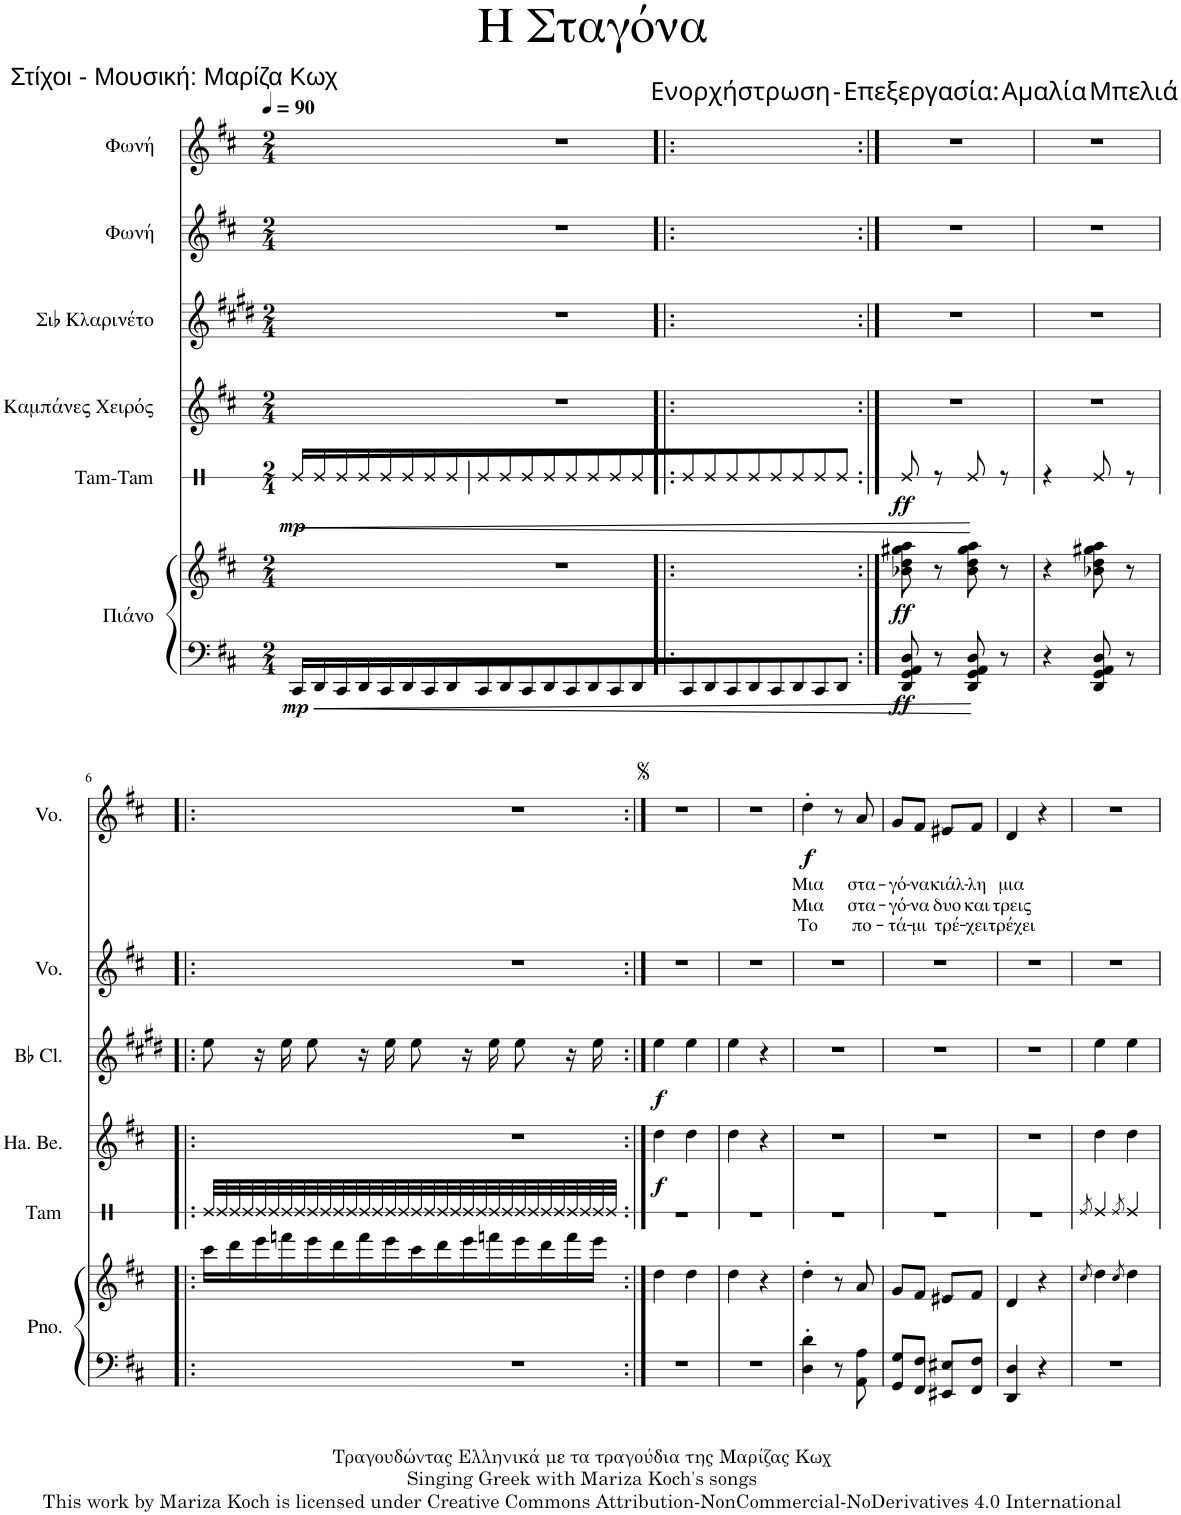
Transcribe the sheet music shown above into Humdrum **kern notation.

**kern	**kern	**dynam	**kern	**dynam	**kern	**dynam	**kern	**dynam	**kern	**kern	**text	**text	**text	**dynam
*part6	*part6	*part6	*part5	*part5	*part4	*part4	*part3	*part3	*part2	*part1	*part1	*part1	*part1	*part1
*staff7	*staff6	*staff6/7	*staff5	*staff5	*staff4	*staff4	*staff3	*staff3	*staff2	*staff1	*staff1	*staff1	*staff1	*staff1
*I"Πιάνο	*	*	*I"Tam-Tam	*	*I"Καμπάνες Χειρός	*	*I"Σιb Κλαρινέτο	*	*I"Φωνή	*I"Φωνή	*	*	*	*
*	*	*	*I'Tam	*	*	*	*	*	*	*	*	*	*	*
*	*	*	*stria1	*	*	*	*	*	*	*	*	*	*	*
*clefF4	*clefG2	*	*clefX	*	*clefG2	*	*clefG2	*	*clefG2	*clefG2	*	*	*	*
*	*	*	*	*	*	*	*Trd1c2	*	*	*	*	*	*	*
*k[f#c#]	*k[f#c#]	*	*k[]	*	*k[f#c#]	*	*k[f#c#g#d#]	*	*k[f#c#]	*k[f#c#]	*	*	*	*
*M2/4	*M2/4	*	*M2/4	*	*M2/4	*	*M2/4	*	*M2/4	*M2/4	*	*	*	*
*MM90	*MM90	*	*MM90	*	*MM90	*	*MM90	*	*MM90	*MM90	*	*	*	*
=1	=1	=1	=1	=1	=1	=1	=1	=1	=1	=1	=1	=1	=1	=1
!	!	!LO:DY:b=2	!	!LO:HP:b	!	!	!	!	!	!	!	!	!	!
!	!	!	!	!LO:DY:n=1:b	!	!	!	!	!	!	!	!	!	!
16CC#/LL	2ryy	mp	16Re/LL	< mp	2ryy	.	2ryy	.	2ryy	2ryy	.	.	.	.
16DD/	.	.	16Re/	.	.	.	.	.	.	.	.	.	.	.
16CC#/	.	.	16Re/	.	.	.	.	.	.	.	.	.	.	.
16DD/	.	.	16Re/	.	.	.	.	.	.	.	.	.	.	.
16CC#/	.	.	16Re/	.	.	.	.	.	.	.	.	.	.	.
16DD/	.	.	16Re/	.	.	.	.	.	.	.	.	.	.	.
16CC#/	.	.	16Re/	.	.	.	.	.	.	.	.	.	.	.
16DD/	.	.	16Re/	.	.	.	.	.	.	.	.	.	.	.
.	.	.	.	[	.	.	.	.	.	.	.	.	.	.
=2-	=2-	=2-	=2-	=2-	=2-	=2-	=2-	=2-	=2-	=2-	=2-	=2-	=2-	=2-
16CC#/	2r	.	16Re/	.	2r	.	2r	.	2r	2r	.	.	.	.
16DD/	.	.	16Re/	.	.	.	.	.	.	.	.	.	.	.
16CC#/	.	.	16Re/	.	.	.	.	.	.	.	.	.	.	.
16DD/	.	.	16Re/	.	.	.	.	.	.	.	.	.	.	.
16CC#/	.	.	16Re/	.	.	.	.	.	.	.	.	.	.	.
16DD/	.	.	16Re/	.	.	.	.	.	.	.	.	.	.	.
16CC#/	.	.	16Re/	.	.	.	.	.	.	.	.	.	.	.
16DD/	.	.	16Re/	.	.	.	.	.	.	.	.	.	.	.
=3!|:	=3!|:	=3!|:	=3!|:	=3!|:	=3!|:	=3!|:	=3!|:	=3!|:	=3!|:	=3!|:	=3!|:	=3!|:	=3!|:	=3!|:
16CC#/	2ryy	.	16Re/	.	2ryy	.	2ryy	.	2ryy	2ryy	.	.	.	.
16DD/	.	.	16Re/	.	.	.	.	.	.	.	.	.	.	.
16CC#/	.	.	16Re/	.	.	.	.	.	.	.	.	.	.	.
16DD/	.	.	16Re/	.	.	.	.	.	.	.	.	.	.	.
16CC#/	.	.	16Re/	.	.	.	.	.	.	.	.	.	.	.
16DD/	.	.	16Re/	.	.	.	.	.	.	.	.	.	.	.
16CC#/	.	.	16Re/	.	.	.	.	.	.	.	.	.	.	.
16DD/JJ	.	.	16Re/JJ	.	.	.	.	.	.	.	.	.	.	.
=4:|!	=4:|!	=4:|!	=4:|!	=4:|!	=4:|!	=4:|!	=4:|!	=4:|!	=4:|!	=4:|!	=4:|!	=4:|!	=4:|!	=4:|!
!	!	!LO:DY:b=2	!	!	!	!	!	!	!	!	!	!	!	!
!	!	!LO:DY:n=1:b	!	!LO:DY:b	!	!	!	!	!	!	!	!	!	!
8DD/ 8GG/ 8AA/ 8D/	8b-X\ 8dd\ 8gg#X\ 8aa\	ff ff	8Re/	ff	2r	.	2r	.	2r	2r	.	.	.	.
8r	8r	.	8r	.	.	.	.	.	.	.	.	.	.	.
8DD/ 8GG/ 8AA/ 8D/	8b-\ 8dd\ 8gg#\ 8aa\	.	8Re/	.	.	.	.	.	.	.	.	.	.	.
8r	8r	.	8r	.	.	.	.	.	.	.	.	.	.	.
=5	=5	=5	=5	=5	=5	=5	=5	=5	=5	=5	=5	=5	=5	=5
4r	4r	.	4r	.	2r	.	2r	.	2r	2r	.	.	.	.
8DD/ 8GG/ 8AA/ 8D/	8b-X\ 8dd\ 8gg#X\ 8aa\	.	8Re/	.	.	.	.	.	.	.	.	.	.	.
8r	8r	.	8r	.	.	.	.	.	.	.	.	.	.	.
!!LO:LB:g=z
=6!|:	=6!|:	=6!|:	=6!|:	=6!|:	=6!|:	=6!|:	=6!|:	=6!|:	=6!|:	=6!|:	=6!|:	=6!|:	=6!|:	=6!|:
2ryy	16ccc#\LL	.	32Re/LLL	.	2ryy	.	8ee\	.	2ryy	2ryy	.	.	.	.
.	.	.	32Re/	.	.	.	.	.	.	.	.	.	.	.
.	16ddd\	.	32Re/	.	.	.	.	.	.	.	.	.	.	.
.	.	.	32Re/	.	.	.	.	.	.	.	.	.	.	.
.	16eee\	.	32Re/	.	.	.	16r	.	.	.	.	.	.	.
.	.	.	32Re/	.	.	.	.	.	.	.	.	.	.	.
.	16fffn\	.	32Re/	.	.	.	16ee\	.	.	.	.	.	.	.
.	.	.	32Re/	.	.	.	.	.	.	.	.	.	.	.
.	16eee\	.	32Re/	.	.	.	8ee\	.	.	.	.	.	.	.
.	.	.	32Re/	.	.	.	.	.	.	.	.	.	.	.
.	16ddd\	.	32Re/	.	.	.	.	.	.	.	.	.	.	.
.	.	.	32Re/	.	.	.	.	.	.	.	.	.	.	.
.	16fff\	.	32Re/	.	.	.	16r	.	.	.	.	.	.	.
.	.	.	32Re/	.	.	.	.	.	.	.	.	.	.	.
.	16eee\	.	32Re/	.	.	.	16ee\	.	.	.	.	.	.	.
.	.	.	32Re/	.	.	.	.	.	.	.	.	.	.	.
=7-	=7-	=7-	=7-	=7-	=7-	=7-	=7-	=7-	=7-	=7-	=7-	=7-	=7-	=7-
2r	16ccc#\	.	32Re/	.	2r	.	8ee\	.	2r	2r	.	.	.	.
.	.	.	32Re/	.	.	.	.	.	.	.	.	.	.	.
.	16ddd\	.	32Re/	.	.	.	.	.	.	.	.	.	.	.
.	.	.	32Re/	.	.	.	.	.	.	.	.	.	.	.
.	16eee\	.	32Re/	.	.	.	16r	.	.	.	.	.	.	.
.	.	.	32Re/	.	.	.	.	.	.	.	.	.	.	.
.	16fffn\	.	32Re/	.	.	.	16ee\	.	.	.	.	.	.	.
.	.	.	32Re/	.	.	.	.	.	.	.	.	.	.	.
.	16eee\	.	32Re/	.	.	.	8ee\	.	.	.	.	.	.	.
.	.	.	32Re/	.	.	.	.	.	.	.	.	.	.	.
.	16ddd\	.	32Re/	.	.	.	.	.	.	.	.	.	.	.
.	.	.	32Re/	.	.	.	.	.	.	.	.	.	.	.
.	16fff\	.	32Re/	.	.	.	16r	.	.	.	.	.	.	.
.	.	.	32Re/	.	.	.	.	.	.	.	.	.	.	.
.	16eee\JJ	.	32Re/	.	.	.	16ee\	.	.	.	.	.	.	.
.	.	.	32Re/JJJ	.	.	.	.	.	.	.	.	.	.	.
=8:|!	=8:|!	=8:|!	=8:|!	=8:|!	=8:|!	=8:|!	=8:|!	=8:|!	=8:|!	=8:|!	=8:|!	=8:|!	=8:|!	=8:|!
!	!	!	!	!	!	!LO:DY:b	!	!LO:DY:b	!	!	!	!	!	!
2r	4dd\	.	2r	.	4dd\	f	4ee\	f	2r	2r	.	.	.	.
.	4dd\	.	.	.	4dd\	.	4ee\	.	.	.	.	.	.	.
=9	=9	=9	=9	=9	=9	=9	=9	=9	=9	=9	=9	=9	=9	=9
2r	4dd\	.	2r	.	4dd\	.	4ee\	.	2r	2r	.	.	.	.
.	4r	.	.	.	4r	.	4r	.	.	.	.	.	.	.
=10	=10	=10	=10	=10	=10	=10	=10	=10	=10	=10	=10	=10	=10	=10
!	!	!	!	!	!	!	!	!	!	!	!LO:LY:b	!LO:LY:b	!LO:LY:b	!LO:DY:b
4D\' 4d\'	4dd'\	.	2r	.	2r	.	2r	.	2r	4dd'\	Μια	Μια	Το	f
8r	8r	.	.	.	.	.	.	.	.	8r	.	.	.	.
!	!	!	!	!	!	!	!	!	!	!	!LO:LY:b	!LO:LY:b	!LO:LY:b	!
8AA\ 8A\	8a/	.	.	.	.	.	.	.	.	8a/	στα-	στα-	πο-	.
=11	=11	=11	=11	=11	=11	=11	=11	=11	=11	=11	=11	=11	=11	=11
!	!	!	!	!	!	!	!	!	!	!	!LO:LY:b	!LO:LY:b	!LO:LY:b	!
8GG/ 8G/L	8g/L	.	2r	.	2r	.	2r	.	2r	8g/L	-γό-	-γό-	-τά-	.
!	!	!	!	!	!	!	!	!	!	!	!LO:LY:b	!LO:LY:b	!LO:LY:b	!
8FF#/ 8F#/J	8f#/J	.	.	.	.	.	.	.	.	8f#/J	-να	-να	-μι	.
!	!	!	!	!	!	!	!	!	!	!	!LO:LY:b	!LO:LY:b	!LO:LY:b	!
8EE#X/ 8E#X/L	8e#X/L	.	.	.	.	.	.	.	.	8e#X/L	κιάλ-	δυο	τρέ-	.
!	!	!	!	!	!	!	!	!	!	!	!LO:LY:b	!LO:LY:b	!LO:LY:b	!
8FF#/ 8F#/J	8f#/J	.	.	.	.	.	.	.	.	8f#/J	-λη	και	-χει	.
=12	=12	=12	=12	=12	=12	=12	=12	=12	=12	=12	=12	=12	=12	=12
!	!	!	!	!	!	!	!	!	!	!	!LO:LY:b	!LO:LY:b	!LO:LY:b	!
4DD/ 4D/	4d/	.	2r	.	2r	.	2r	.	2r	4d/	μια	τρεις	τρέχει	.
4r	4r	.	.	.	.	.	.	.	.	4r	.	.	.	.
=13	=13	=13	=13	=13	=13	=13	=13	=13	=13	=13	=13	=13	=13	=13
.	8qcc#/	.	8qRe/	.	.	.	.	.	.	.	.	.	.	.
2r	4dd\	.	4Re/	.	4dd\	.	4ee\	.	2r	2r	.	.	.	.
.	8qcc#/	.	8qRe/	.	.	.	.	.	.	.	.	.	.	.
.	4dd\	.	4Re/	.	4dd\	.	4ee\	.	.	.	.	.	.	.
=	=	=	=	=	=	=	=	=	=	=	=	=	=	=
*-	*-	*-	*-	*-	*-	*-	*-	*-	*-	*-	*-	*-	*-	*-
